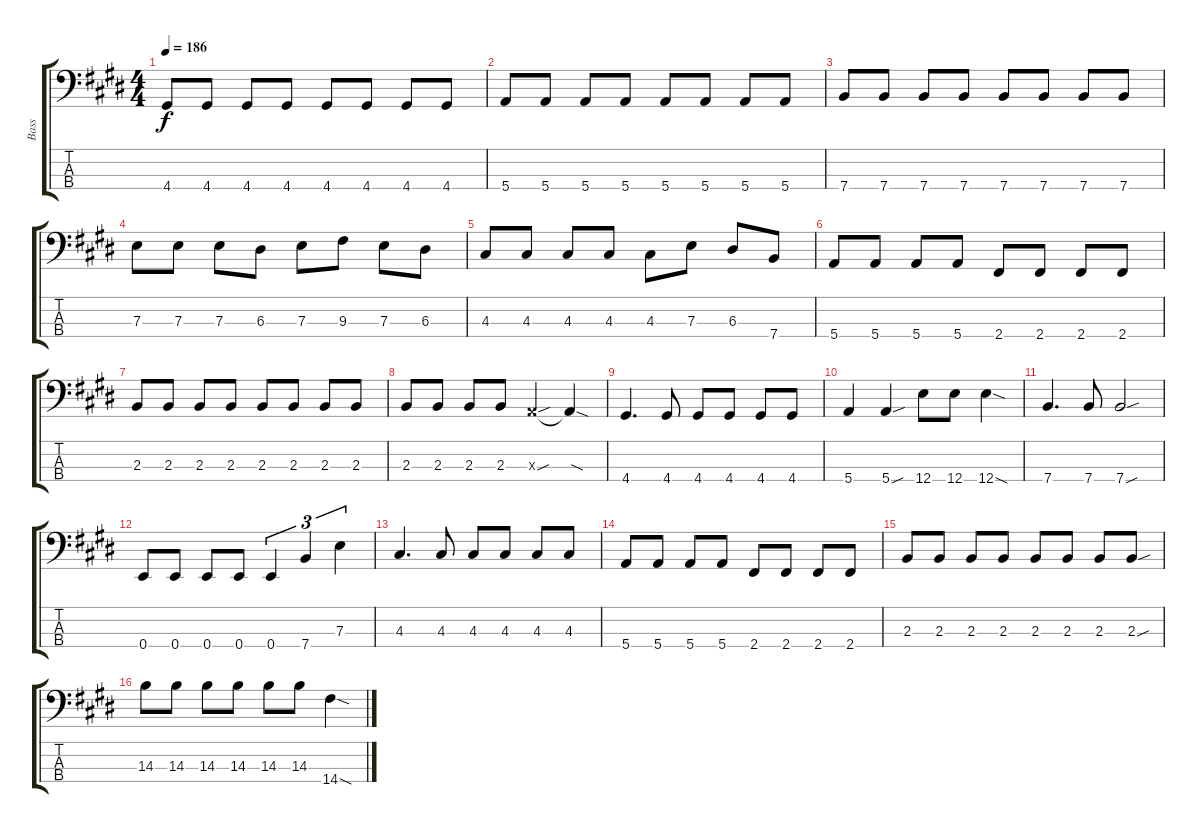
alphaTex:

\track ("Bass" "Bass") {instrument electricbasspick}
\staff {score tabs}
\tuning (G2 D2 A1 E1) {hide}
\ts (4 4)
\tempo 186
\clef f4
\ks e
4.4.8{dy f} 4.4.8 4.4.8 4.4.8 4.4.8 4.4.8 4.4.8 4.4.8 |
5.4.8 5.4.8 5.4.8 5.4.8 5.4.8 5.4.8 5.4.8 5.4.8 |
7.4.8 7.4.8 7.4.8 7.4.8 7.4.8 7.4.8 7.4.8 7.4.8 |
7.3.8 7.3.8 7.3.8 6.3.8 7.3.8 9.3.8 7.3.8 6.3.8 |
4.3.8 4.3.8 4.3.8 4.3.8 4.3.8 7.3.8 6.3.8 7.4.8 |
5.4.8 5.4.8 5.4.8 5.4.8 2.4.8 2.4.8 2.4.8 2.4.8 |
2.3.8 2.3.8 2.3.8 2.3.8 2.3.8 2.3.8 2.3.8 2.3.8 |
2.3.8 2.3.8 2.3.8 2.3.8 0.3{sou x}.4 0.3{sod t}.4 |
4.4.4{d} 4.4.8 4.4.8 4.4.8 4.4.8 4.4.8 |
5.4.4 5.4{sou}.4 12.4.8 12.4.8 12.4{sod}.4 |
7.4.4{d} 7.4.8 7.4{sou}.2 |
0.4.8 0.4.8 0.4.8 0.4.8 0.4.4{tu (3 2)} 7.4.4{tu (3 2)} 7.3.4{tu (3 2)} |
4.3.4{d} 4.3.8 4.3.8 4.3.8 4.3.8 4.3.8 |
5.4.8 5.4.8 5.4.8 5.4.8 2.4.8 2.4.8 2.4.8 2.4.8 |
2.3.8 2.3.8 2.3.8 2.3.8 2.3.8 2.3.8 2.3.8 2.3{sou}.8 |
14.3.8 14.3.8 14.3.8 14.3.8 14.3.8 14.3.8 14.4{sod}.4
